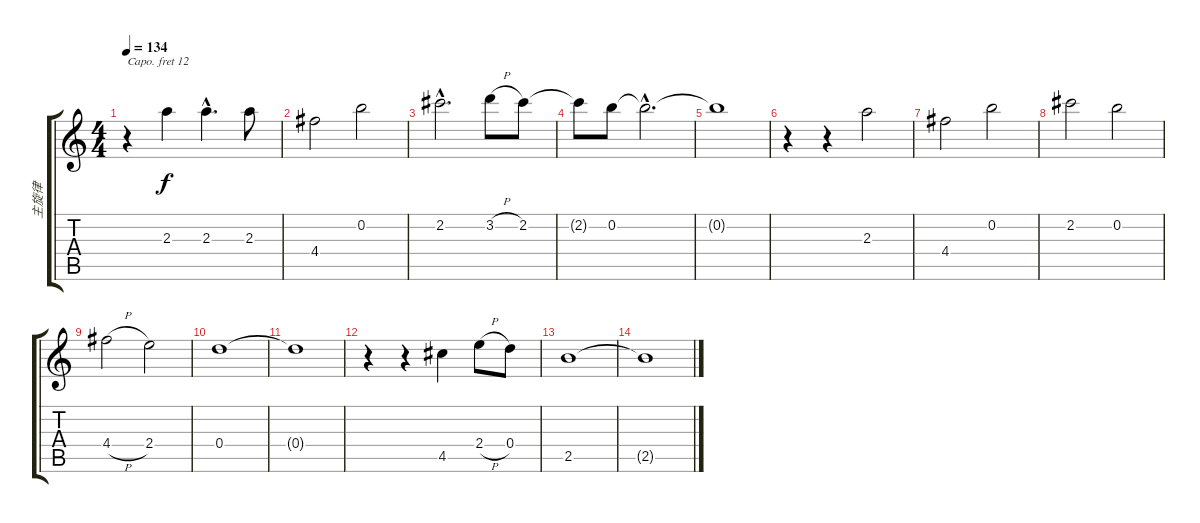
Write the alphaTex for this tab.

\track ("主旋律" "主旋律") {instrument acousticguitarnylon}
\staff {score tabs}
\capo 12
\tuning (E4 B3 G3 D3 A2 E2) {hide}
\ts (4 4)
\tempo 134
\clef g2
\ks c
r.4{dy f} 2.3.4 2.3{hac}.4{d} 2.3.8 |
4.4.2 0.2.2 |
2.2{hac}.2{d} 3.2{h}.8 2.2.8 |
2.2{t}.8 0.2.8 0.2{hac t}.2{d} |
0.2{t}.1 |
r.4 r.4 2.3.2 |
4.4.2 0.2.2 |
2.2.2 0.2.2 |
4.4{h}.2 2.4.2 |
0.4.1 |
0.4{t}.1 |
r.4 r.4 4.5.4 2.4{h}.8 0.4.8 |
2.5.1 |
2.5{t}.1
